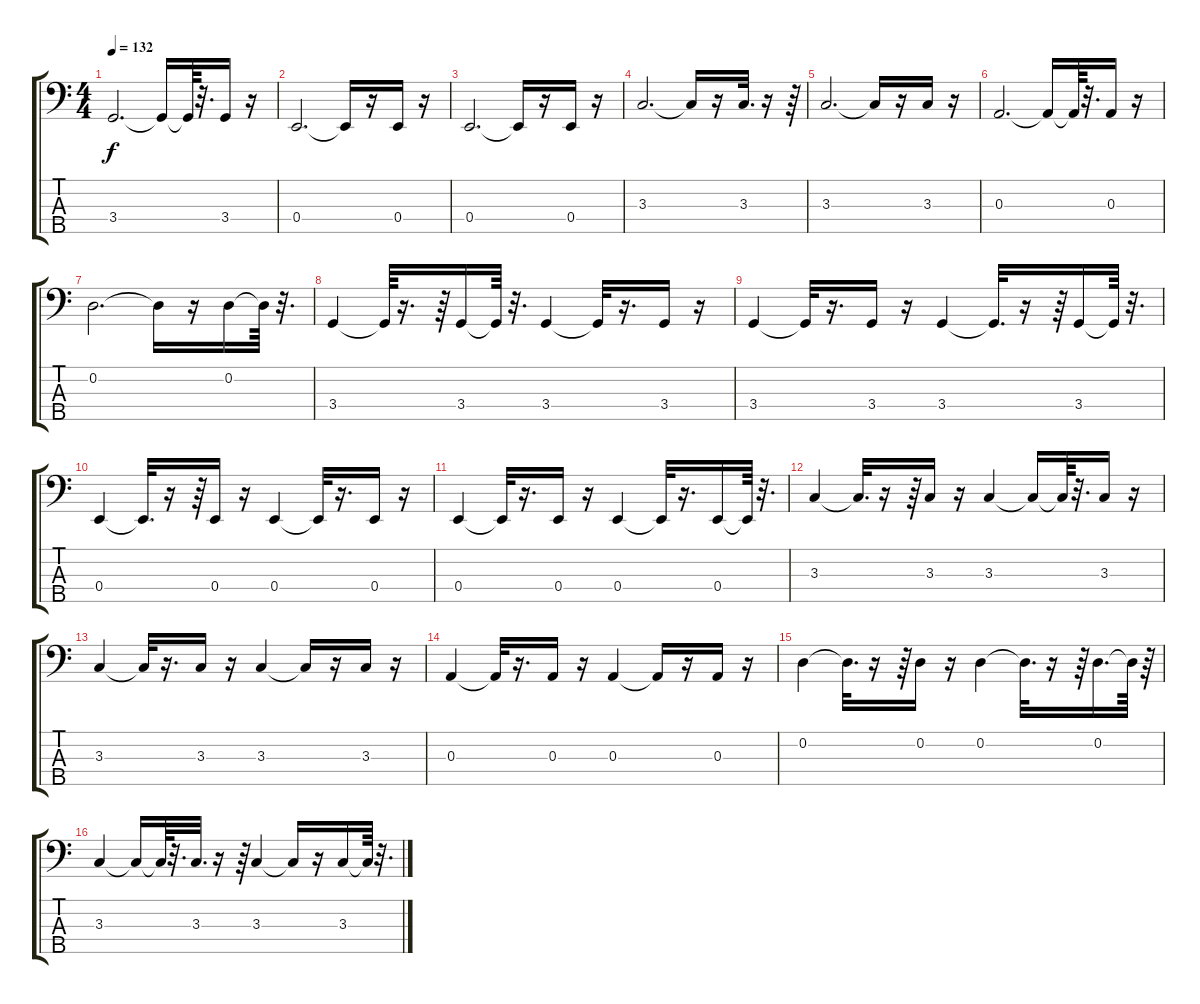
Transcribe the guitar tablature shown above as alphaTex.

\track "" {instrument electricbassfinger}
\staff {score tabs}
\tuning (G2 D2 A1 E1 B0) {hide}
\ts (4 4)
\tempo 132
\clef f4
\ks c
3.4.2{d dy f} 3.4{t}.16 3.4{t}.64 r.32{d} 3.4.16 r.16 |
0.4.2{d} 0.4{t}.16 r.16 0.4.16 r.16 |
0.4.2{d} 0.4{t}.16 r.16 0.4.16 r.16 |
3.3.2{d} 3.3{t}.16 r.16 3.3.32{d} r.16 r.64 |
3.3.2{d} 3.3{t}.16 r.16 3.3.16 r.16 |
0.3.2{d} 0.3{t}.16 0.3{t}.64 r.32{d} 0.3.16 r.16 |
0.2.2{d} 0.2{t}.16 r.16 0.2.16 0.2{t}.64 r.32{d} |
3.4.4 3.4{t}.64 r.16{d} r.64 3.4.16 3.4{t}.64 r.32{d} 3.4.4 3.4{t}.32 r.16{d} 3.4.16 r.16 |
3.4.4 3.4{t}.32 r.16{d} 3.4.16 r.16 3.4.4 3.4{t}.32{d} r.16 r.64 3.4.16 3.4{t}.64 r.32{d} |
0.4.4 0.4{t}.32{d} r.16 r.64 0.4.16 r.16 0.4.4 0.4{t}.32 r.16{d} 0.4.16 r.16 |
0.4.4 0.4{t}.32 r.16{d} 0.4.16 r.16 0.4.4 0.4{t}.32 r.16{d} 0.4.16 0.4{t}.64 r.32{d} |
3.3.4 3.3{t}.32{d} r.16 r.64 3.3.16 r.16 3.3.4 3.3{t}.16 3.3{t}.64 r.32{d} 3.3.16 r.16 |
3.3.4 3.3{t}.32 r.16{d} 3.3.16 r.16 3.3.4 3.3{t}.16 r.16 3.3.16 r.16 |
0.3.4 0.3{t}.32 r.16{d} 0.3.16 r.16 0.3.4 0.3{t}.16 r.16 0.3.16 r.16 |
0.2.4 0.2{t}.32{d} r.16 r.64 0.2.16 r.16 0.2.4 0.2{t}.32{d} r.16 r.64 0.2.16{d} 0.2{t}.64 r.64 |
3.3.4 3.3{t}.16 3.3{t}.64 r.32{d} 3.3.32{d} r.16 r.64 3.3.4 3.3{t}.16 r.16 3.3.16 3.3{t}.64 r.32{d}
